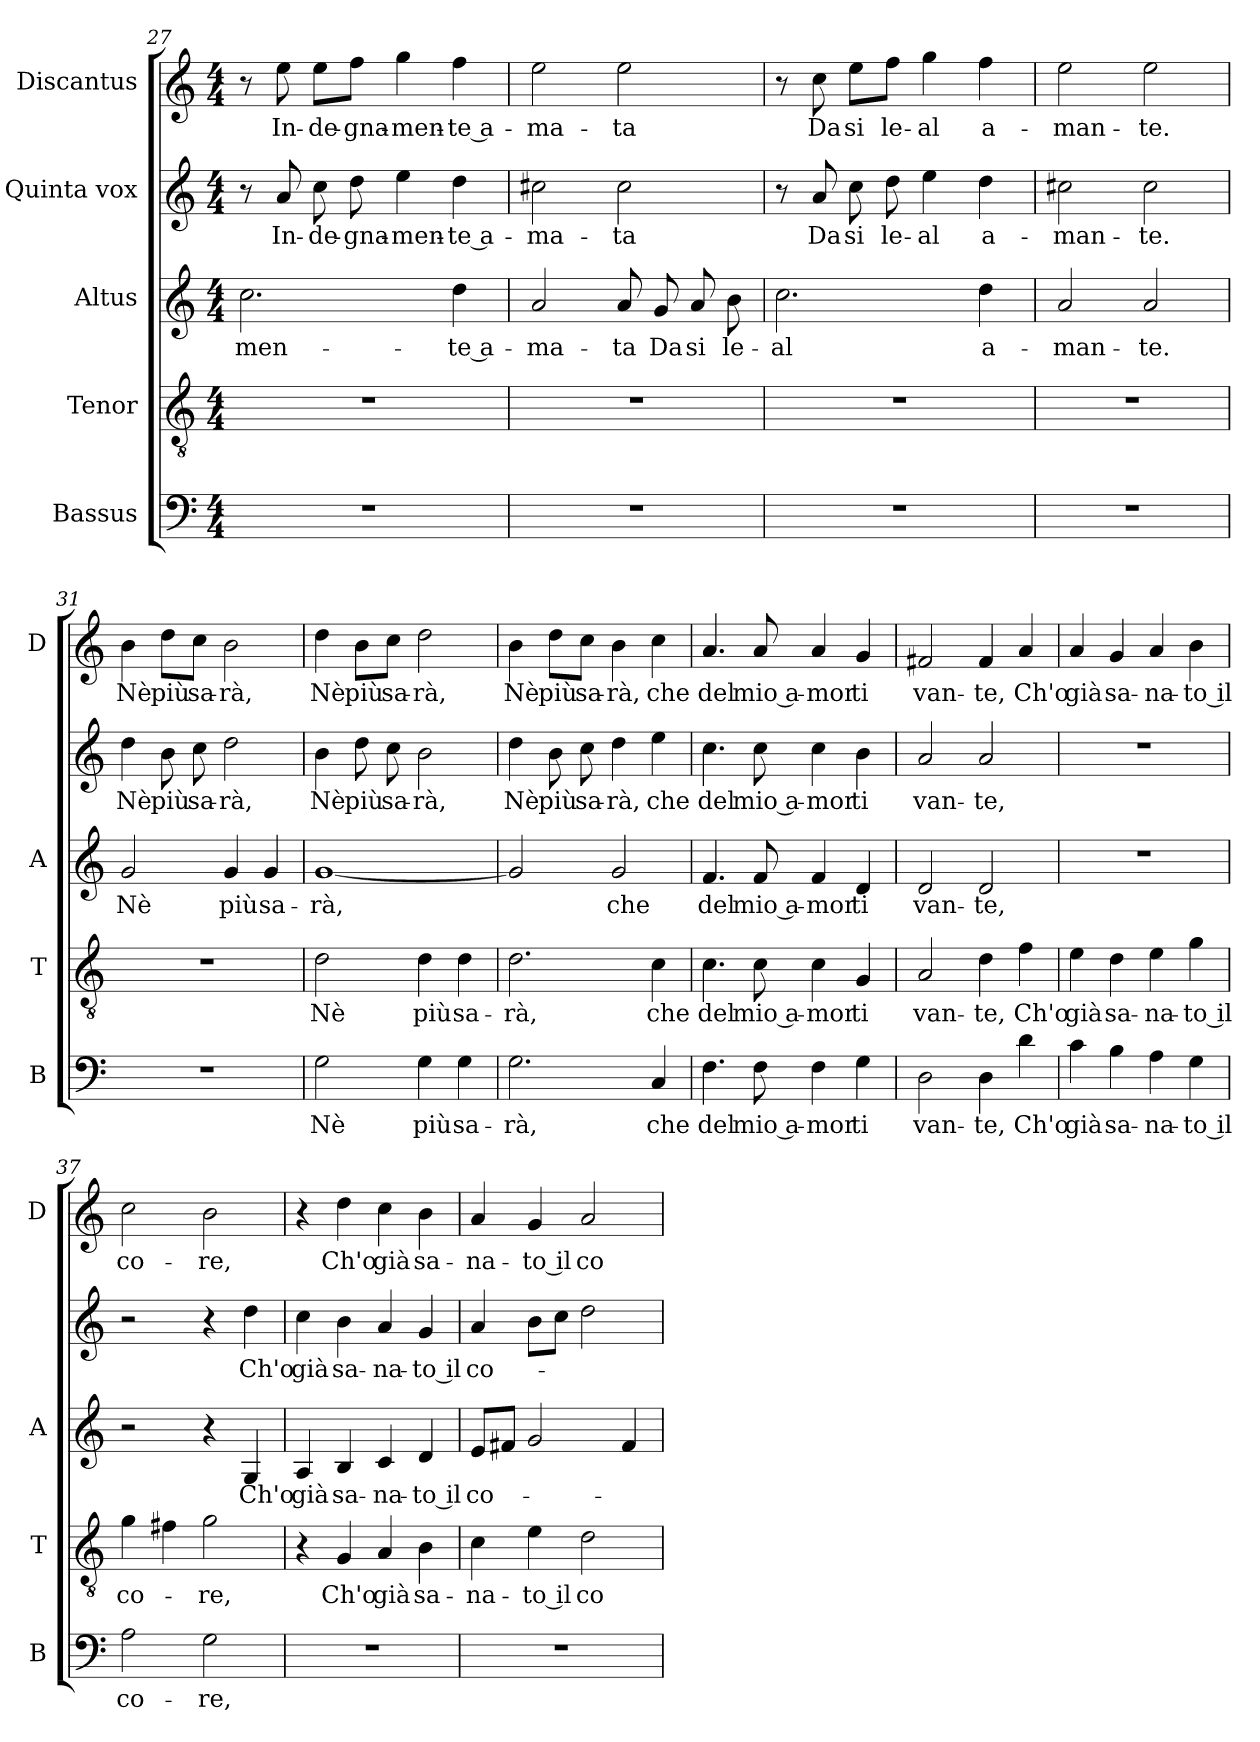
**kern	**text	**kern	**text	**kern	**text	**kern	**text	**kern	**text
*part5	*part5	*part4	*part4	*part3	*part3	*part2	*part2	*part1	*part1
*staff5	*staff5	*staff4	*staff4	*staff3	*staff3	*staff2	*staff2	*staff1	*staff1
*I"Bassus	*	*I"Tenor	*	*I"Altus	*	*I"Quinta vox	*	*I"Discantus	*
*I'B	*	*I'T	*	*I'A	*	*	*	*I'D	*
*clefF4	*	*clefGv2	*	*clefG2	*	*clefG2	*	*clefG2	*
*k[]	*	*k[]	*	*k[]	*	*k[]	*	*k[]	*
*C:	*	*C:	*	*C:	*	*C:	*	*C:	*
*M4/4	*	*M4/4	*	*M4/4	*	*M4/4	*	*M4/4	*
=27	=27	=27	=27	=27	=27	=27	=27	=27	=27
!	!	!	!	!	!LO:LY:b	!	!	!	!
1r	.	1r	.	2.cc\	-men-	8r	.	8r	.
!	!	!	!	!	!	!	!LO:LY:b	!	!LO:LY:b
.	.	.	.	.	.	8a/	In-	8ee\	In-
!	!	!	!	!	!	!	!LO:LY:b	!	!LO:LY:b
.	.	.	.	.	.	8cc\	-de-	8ee\L	-de-
!	!	!	!	!	!	!	!LO:LY:b	!	!LO:LY:b
.	.	.	.	.	.	8dd\	-gna-	8ff\J	-gna-
!	!	!	!	!	!	!	!LO:LY:b	!	!LO:LY:b
.	.	.	.	.	.	4ee\	-men-	4gg\	-men-
!	!	!	!	!	!LO:LY:b	!	!LO:LY:b	!	!LO:LY:b
.	.	.	.	4dd\	-te a-	4dd\	-te a-	4ff\	-te a-
=28	=28	=28	=28	=28	=28	=28	=28	=28	=28
!	!	!	!	!	!LO:LY:b	!	!LO:LY:b	!	!LO:LY:b
1r	.	1r	.	2a/	-ma-	2cc#X\	-ma-	2ee\	-ma-
!	!	!	!	!	!LO:LY:b	!	!LO:LY:b	!	!LO:LY:b
.	.	.	.	8a/	-ta	2cc#\	-ta	2ee\	-ta
!	!	!	!	!	!LO:LY:b	!	!	!	!
.	.	.	.	8g/	Da	.	.	.	.
!	!	!	!	!	!LO:LY:b	!	!	!	!
.	.	.	.	8a/	si	.	.	.	.
!	!	!	!	!	!LO:LY:b	!	!	!	!
.	.	.	.	8b\	le-	.	.	.	.
=29	=29	=29	=29	=29	=29	=29	=29	=29	=29
!	!	!	!	!	!LO:LY:b	!	!	!	!
1r	.	1r	.	2.cc\	-al	8r	.	8r	.
!	!	!	!	!	!	!	!LO:LY:b	!	!LO:LY:b
.	.	.	.	.	.	8a/	Da	8cc\	Da
!	!	!	!	!	!	!	!LO:LY:b	!	!LO:LY:b
.	.	.	.	.	.	8cc\	si	8ee\L	si
!	!	!	!	!	!	!	!LO:LY:b	!	!LO:LY:b
.	.	.	.	.	.	8dd\	le-	8ff\J	le-
!	!	!	!	!	!	!	!LO:LY:b	!	!LO:LY:b
.	.	.	.	.	.	4ee\	-al	4gg\	-al
!	!	!	!	!	!LO:LY:b	!	!LO:LY:b	!	!LO:LY:b
.	.	.	.	4dd\	a-	4dd\	a-	4ff\	a-
=30	=30	=30	=30	=30	=30	=30	=30	=30	=30
!	!	!	!	!	!LO:LY:b	!	!LO:LY:b	!	!LO:LY:b
1r	.	1r	.	2a/	-man-	2cc#X\	-man-	2ee\	-man-
!	!	!	!	!	!LO:LY:b	!	!LO:LY:b	!	!LO:LY:b
.	.	.	.	2a/	-te.	2cc#\	-te.	2ee\	-te.
!!LO:PB:g=z
=31	=31	=31	=31	=31	=31	=31	=31	=31	=31
!	!	!	!	!	!LO:LY:b	!	!LO:LY:b	!	!LO:LY:b
1r	.	1r	.	2g/	Nè	4dd\	Nè	4b\	Nè
!	!	!	!	!	!	!	!LO:LY:b	!	!LO:LY:b
.	.	.	.	.	.	8b\	più	8dd\L	più
!	!	!	!	!	!	!	!LO:LY:b	!	!LO:LY:b
.	.	.	.	.	.	8cc\	sa-	8cc\J	sa-
!	!	!	!	!	!LO:LY:b	!	!LO:LY:b	!	!LO:LY:b
.	.	.	.	4g/	più	2dd\	-rà,	2b\	-rà,
!	!	!	!	!	!LO:LY:b	!	!	!	!
.	.	.	.	4g/	sa-	.	.	.	.
=32	=32	=32	=32	=32	=32	=32	=32	=32	=32
!	!LO:LY:b	!	!LO:LY:b	!	!LO:LY:b	!	!LO:LY:b	!	!LO:LY:b
2G\	Nè	2d\	Nè	[1g	-rà,	4b\	Nè	4dd\	Nè
!	!	!	!	!	!	!	!LO:LY:b	!	!LO:LY:b
.	.	.	.	.	.	8dd\	più	8b\L	più
!	!	!	!	!	!	!	!LO:LY:b	!	!LO:LY:b
.	.	.	.	.	.	8cc\	sa-	8cc\J	sa-
!	!LO:LY:b	!	!LO:LY:b	!	!	!	!LO:LY:b	!	!LO:LY:b
4G\	più	4d\	più	.	.	2b\	-rà,	2dd\	-rà,
!	!LO:LY:b	!	!LO:LY:b	!	!	!	!	!	!
4G\	sa-	4d\	sa-	.	.	.	.	.	.
=33	=33	=33	=33	=33	=33	=33	=33	=33	=33
!	!LO:LY:b	!	!LO:LY:b	!	!	!	!LO:LY:b	!	!LO:LY:b
2.G\	-rà,	2.d\	-rà,	2g/]	.	4dd\	Nè	4b\	Nè
!	!	!	!	!	!	!	!LO:LY:b	!	!LO:LY:b
.	.	.	.	.	.	8b\	più	8dd\L	più
!	!	!	!	!	!	!	!LO:LY:b	!	!LO:LY:b
.	.	.	.	.	.	8cc\	sa-	8cc\J	sa-
!	!	!	!	!	!LO:LY:b	!	!LO:LY:b	!	!LO:LY:b
.	.	.	.	2g/	che	4dd\	-rà,	4b\	-rà,
!	!LO:LY:b	!	!LO:LY:b	!	!	!	!LO:LY:b	!	!LO:LY:b
4C/	che	4c\	che	.	.	4ee\	che	4cc\	che
=34	=34	=34	=34	=34	=34	=34	=34	=34	=34
!	!LO:LY:b	!	!LO:LY:b	!	!LO:LY:b	!	!LO:LY:b	!	!LO:LY:b
4.F\	del	4.c\	del	4.f/	del	4.cc\	del	4.a/	del
!	!LO:LY:b	!	!LO:LY:b	!	!LO:LY:b	!	!LO:LY:b	!	!LO:LY:b
8F\	mio a-	8c\	mio a-	8f/	mio a-	8cc\	mio a-	8a/	mio a-
!	!LO:LY:b	!	!LO:LY:b	!	!LO:LY:b	!	!LO:LY:b	!	!LO:LY:b
4F\	-mor	4c\	-mor	4f/	-mor	4cc\	-mor	4a/	-mor
!	!LO:LY:b	!	!LO:LY:b	!	!LO:LY:b	!	!LO:LY:b	!	!LO:LY:b
4G\	ti	4G/	ti	4d/	ti	4b\	ti	4g/	ti
=35	=35	=35	=35	=35	=35	=35	=35	=35	=35
!	!LO:LY:b	!	!LO:LY:b	!	!LO:LY:b	!	!LO:LY:b	!	!LO:LY:b
2D\	van-	2A/	van-	2d/	van-	2a/	van-	2f#X/	van-
!	!LO:LY:b	!	!LO:LY:b	!	!LO:LY:b	!	!LO:LY:b	!	!LO:LY:b
4D\	-te,	4d\	-te,	2d/	-te,	2a/	-te,	4f#/	-te,
!	!LO:LY:b	!	!LO:LY:b	!	!	!	!	!	!LO:LY:b
4d\	Ch'o	4f\	Ch'o	.	.	.	.	4a/	Ch'o
=36	=36	=36	=36	=36	=36	=36	=36	=36	=36
!	!LO:LY:b	!	!LO:LY:b	!	!	!	!	!	!LO:LY:b
4c\	già	4e\	già	1r	.	1r	.	4a/	già
!	!LO:LY:b	!	!LO:LY:b	!	!	!	!	!	!LO:LY:b
4B\	sa-	4d\	sa-	.	.	.	.	4g/	sa-
!	!LO:LY:b	!	!LO:LY:b	!	!	!	!	!	!LO:LY:b
4A\	-na-	4e\	-na-	.	.	.	.	4a/	-na-
!	!LO:LY:b	!	!LO:LY:b	!	!	!	!	!	!LO:LY:b
4G\	-to il	4g\	-to il	.	.	.	.	4b\	-to il
=37	=37	=37	=37	=37	=37	=37	=37	=37	=37
!	!LO:LY:b	!	!LO:LY:b	!	!	!	!	!	!LO:LY:b
2A\	co-	4g\	co-	2r	.	2r	.	2cc\	co-
.	.	4f#X\	.	.	.	.	.	.	.
!	!LO:LY:b	!	!LO:LY:b	!	!	!	!	!	!LO:LY:b
2G\	-re,	2g\	-re,	4r	.	4r	.	2b\	-re,
!	!	!	!	!	!LO:LY:b	!	!LO:LY:b	!	!
.	.	.	.	4G/	Ch'o	4dd\	Ch'o	.	.
!!LO:LB:g=z
=38	=38	=38	=38	=38	=38	=38	=38	=38	=38
!	!	!	!	!	!LO:LY:b	!	!LO:LY:b	!	!
1r	.	4r	.	4A/	già	4cc\	già	4r	.
!	!	!	!LO:LY:b	!	!LO:LY:b	!	!LO:LY:b	!	!LO:LY:b
.	.	4G/	Ch'o	4B/	sa-	4b\	sa-	4dd\	Ch'o
!	!	!	!LO:LY:b	!	!LO:LY:b	!	!LO:LY:b	!	!LO:LY:b
.	.	4A/	già	4c/	-na-	4a/	-na-	4cc\	già
!	!	!	!LO:LY:b	!	!LO:LY:b	!	!LO:LY:b	!	!LO:LY:b
.	.	4B\	sa-	4d/	-to il	4g/	-to il	4b\	sa-
=39	=39	=39	=39	=39	=39	=39	=39	=39	=39
!	!	!	!LO:LY:b	!	!LO:LY:b	!	!LO:LY:b	!	!LO:LY:b
1r	.	4c\	-na-	8e/L	co-	4a/	co-	4a/	-na-
.	.	.	.	8f#X/J	.	.	.	.	.
!	!	!	!LO:LY:b	!	!	!	!	!	!LO:LY:b
.	.	4e\	-to il	2g/	.	8b\L	.	4g/	-to il
.	.	.	.	.	.	8cc\J	.	.	.
!	!	!	!LO:LY:b	!	!	!	!	!	!LO:LY:b
.	.	2d\	co-	.	.	2dd\	.	2a/	co-
.	.	.	.	4f#/	.	.	.	.	.
=	=	=	=	=	=	=	=	=	=
*-	*-	*-	*-	*-	*-	*-	*-	*-	*-
